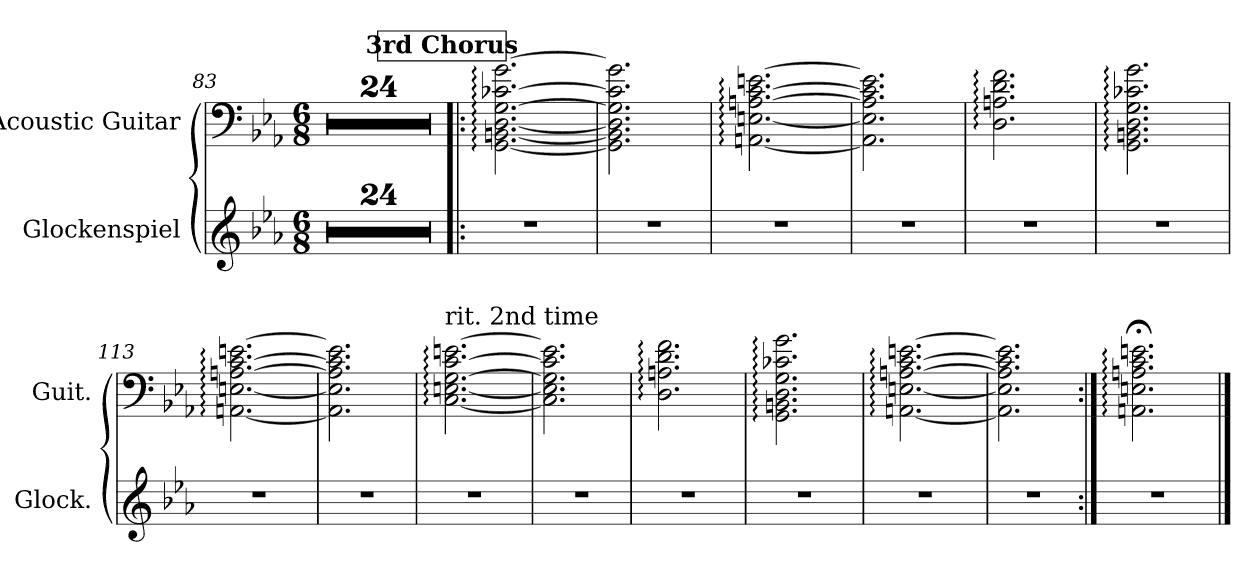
**kern	**kern
*part2	*part1
*staff2	*staff1
*I"Glockenspiel	*I"Acoustic Guitar
*I'Glock.	*I'Guit.
*clefG2	*
*ITrd-14c-24	*
*k[b-e-a-]	*k[b-e-a-]
*M6/8	*M6/8
=83	=83
2.r	2.r
=84	=84
2.r	2.r
=85	=85
2.r	2.r
=86	=86
2.r	2.r
=87	=87
2.r	2.r
=88	=88
2.r	2.r
=89	=89
2.r	2.r
=90	=90
2.r	2.r
=91	=91
2.r	2.r
=92	=92
2.r	2.r
=93	=93
2.r	2.r
=94	=94
2.r	2.r
!!LO:LB:g=z
=95	=95
2.r	2.r
=96	=96
2.r	2.r
=97	=97
2.r	2.r
=98	=98
2.r	2.r
=99	=99
2.r	2.r
=100	=100
2.r	2.r
=101	=101
2.r	2.r
=102	=102
2.r	2.r
=103	=103
2.r	2.r
=104	=104
2.r	2.r
=105	=105
2.r	2.r
=106	=106
2.r	2.r
!!LO:REH:place=s1:a:B:fs=14:t=3rd Chorus
=107!|:	=107!|:
2.r	[2.GG\: [2.BB\: [2.D\: [2.G\: [2.c-\: [2.g\:
=108	=108
2.r	2.GG\] 2.BB\] 2.D\] 2.G\] 2.c-\] 2.g\]
=109	=109
2.r	[2.AA\: [2.E\: [2.A\: [2.c\: [2.e\:
!!LO:PB:g=z
=110	=110
2.r	2.AA\] 2.E\] 2.A\] 2.c\] 2.e\]
=111	=111
2.r	2.D\: 2.A\: 2.d\: 2.f\:
=112	=112
2.r	2.GG\: 2.BB\: 2.D\: 2.G\: 2.c-\: 2.g\:
=113	=113
2.r	[2.AA\: [2.E\: [2.A\: [2.c\: [2.e\:
=114	=114
2.r	2.AA\] 2.E\] 2.A\] 2.c\] 2.e\]
=115	=115
!	!LO:TX:a:t=rit. 2nd time
2.r	[2.C\: [2.E\: [2.G\: [2.c\: [2.e\:
=116	=116
2.r	2.C\] 2.E\] 2.G\] 2.c\] 2.e\]
=117	=117
2.r	2.D\: 2.A\: 2.d\: 2.f\:
=118	=118
2.r	2.GG\: 2.BB\: 2.D\: 2.G\: 2.c-\: 2.g\:
=119	=119
2.r	[2.AA\: [2.E\: [2.A\: [2.c\: [2.e\:
=120	=120
2.r	2.AA\] 2.E\] 2.A\] 2.c\] 2.e\]
=121:|!	=121:|!
2.r	2.AA\;<: 2.E\;<: 2.A\;<: 2.c\;<: 2.e\;<:
==	==
*-	*-
